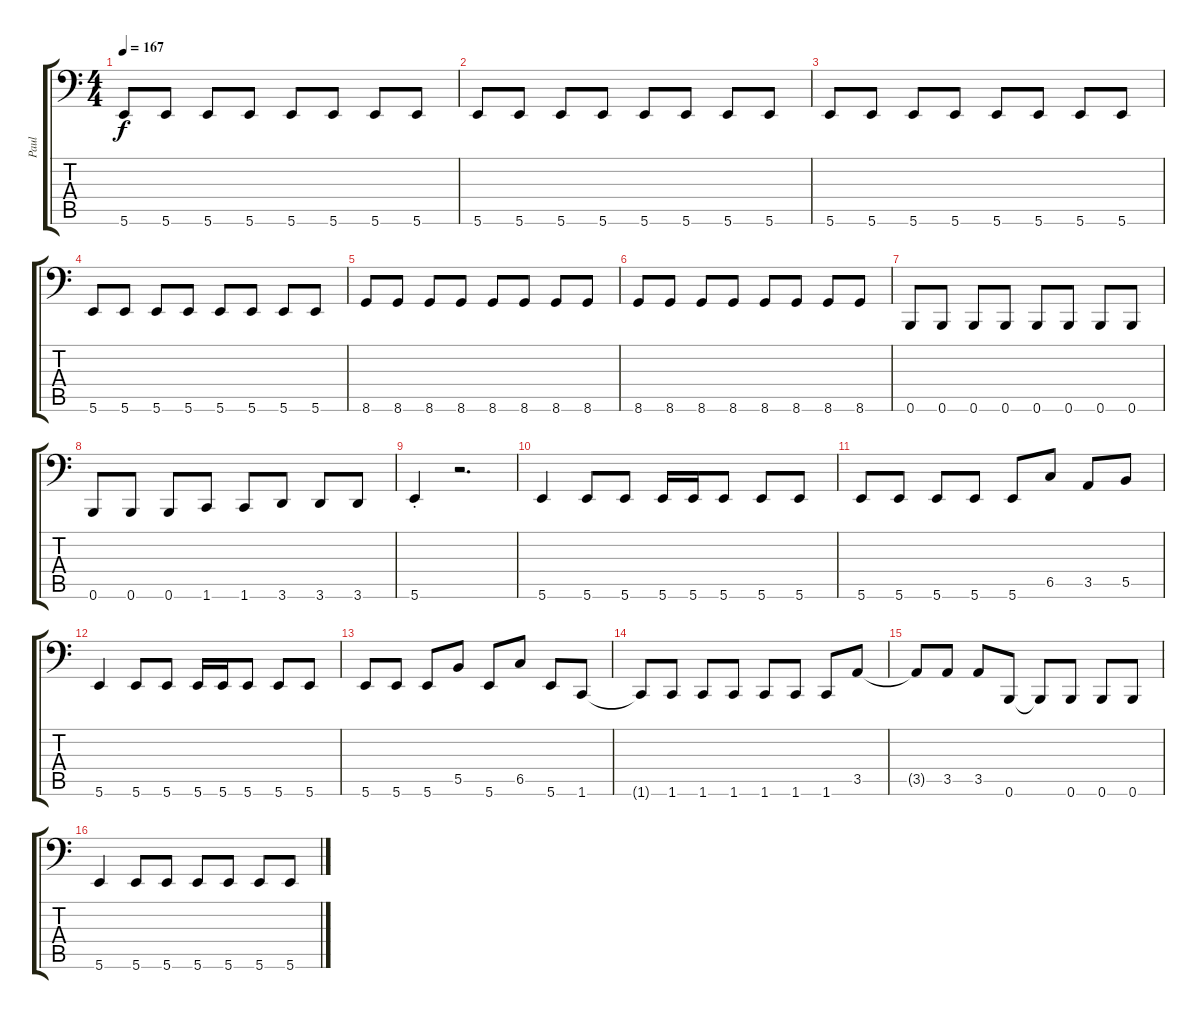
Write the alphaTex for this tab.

\track ("Paul" "Paul") {instrument electricbassfinger}
\staff {score tabs}
\tuning (Db3 Ab2 E2 B1 Gb1 B0) {hide}
\ts (4 4)
\tempo 167
\clef f4
\ks c
5.6.8{dy f} 5.6.8 5.6.8 5.6.8 5.6.8 5.6.8 5.6.8 5.6.8 |
5.6.8 5.6.8 5.6.8 5.6.8 5.6.8 5.6.8 5.6.8 5.6.8 |
5.6.8 5.6.8 5.6.8 5.6.8 5.6.8 5.6.8 5.6.8 5.6.8 |
5.6.8 5.6.8 5.6.8 5.6.8 5.6.8 5.6.8 5.6.8 5.6.8 |
8.6.8 8.6.8 8.6.8 8.6.8 8.6.8 8.6.8 8.6.8 8.6.8 |
8.6.8 8.6.8 8.6.8 8.6.8 8.6.8 8.6.8 8.6.8 8.6.8 |
0.6.8 0.6.8 0.6.8 0.6.8 0.6.8 0.6.8 0.6.8 0.6.8 |
0.6.8 0.6.8 0.6.8 1.6.8 1.6.8 3.6.8 3.6.8 3.6.8 |
5.6{st}.4 r.2{d} |
5.6.4 5.6.8 5.6.8 5.6.16 5.6.16 5.6.8 5.6.8 5.6.8 |
5.6.8 5.6.8 5.6.8 5.6.8 5.6.8 6.5.8 3.5.8 5.5.8 |
5.6.4 5.6.8 5.6.8 5.6.16 5.6.16 5.6.8 5.6.8 5.6.8 |
5.6.8 5.6.8 5.6.8 5.5.8 5.6.8 6.5.8 5.6.8 1.6.8 |
1.6{t}.8 1.6.8 1.6.8 1.6.8 1.6.8 1.6.8 1.6.8 3.5.8 |
3.5{t}.8 3.5.8 3.5.8 0.6.8 0.6{t}.8 0.6.8 0.6.8 0.6.8 |
5.6.4 5.6.8 5.6.8 5.6.8 5.6.8 5.6.8 5.6.8
